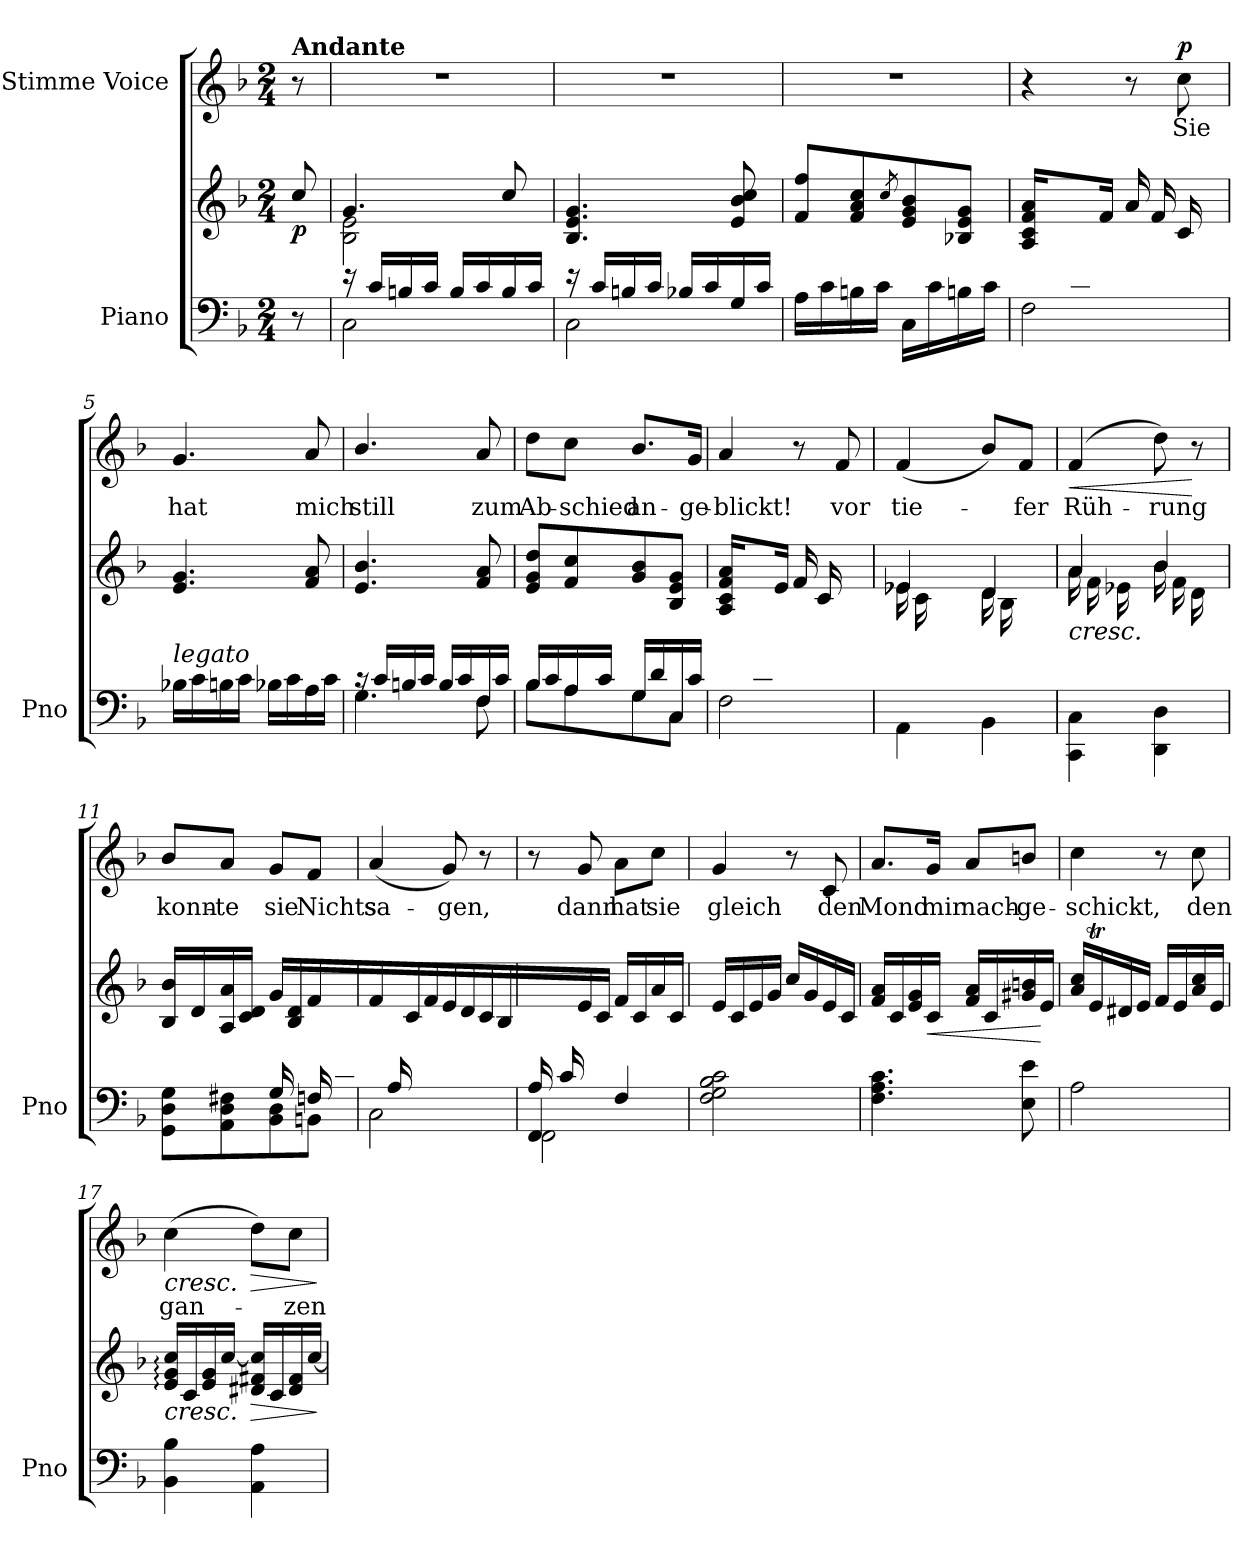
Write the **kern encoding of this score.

**kern	**kern	**dynam	**kern	**text	**dynam
*part2	*part2	*part2	*part1	*part1	*part1
*staff3	*staff2	*staff2/3	*staff1	*staff1	*staff1
*I"Piano	*	*	*I"Stimme Voice	*	*
*I'Pno	*	*	*	*	*
*clefF4	*clefG2	*	*clefG2	*	*
*k[b-]	*k[b-]	*	*k[b-]	*	*
*M2/4	*M2/4	*	*M2/4	*	*
=	=	=	=	=	=
!	!	!	!LO:TX:a:B:t=Andante	!	!
!	!	!LO:DY:b	!	!	!
8r	(>8cc/	p	8r	.	.
=1	=1	=1	=1	=1	=1
*^	*^	*	*	*	*
16r	2C\	4.g/	2B-\ 2e\	.	2r	.	.
16c/LL	.	.	.	.	.	.	.
16Bn/	.	.	.	.	.	.	.
16c/JJ	.	.	.	.	.	.	.
16B/LL	.	.	.	.	.	.	.
16c/	.	.	.	.	.	.	.
16B/	.	8cc/	.	.	.	.	.
16c/JJ	.	.	.	.	.	.	.
*	*	*v	*v	*	*	*	*
=2	=2	=2	=2	=2	=2	=2
16r	2C\	4.B-/ 4.e/ 4.g/	.	2r	.	.
16c/LL	.	.	.	.	.	.
16Bn/	.	.	.	.	.	.
16c/JJ	.	.	.	.	.	.
16B-X/LL	.	.	.	.	.	.
16c/	.	.	.	.	.	.
16G/	.	8e/ 8b-/ 8cc/	.	.	.	.
16c/JJ	.	.	.	.	.	.
*v	*v	*	*	*	*	*
=3	=3	=3	=3	=3	=3
16A\LL	8f/ 8ff/L	.	2r	.	.
16c\	.	.	.	.	.
16Bn\	8f/ 8a/ 8cc/	.	.	.	.
16c\JJ	.	.	.	.	.
.	8qcc/	.	.	.	.
16C\LL	8e/ 8g/ 8b-/	.	.	.	.
16c\	.	.	.	.	.
16Bn\	8B-X/ 8e/ 8g/J	.	.	.	.
16c\JJ	.	.	.	.	.
=4	=4	=4	=4	=4	=4
*^	*	*	*	*	*
16ryy	2F\	16A/ 16c/ 16f/ 16a/LL	.	4r	.	.
16A/	.	8ryy	.	.	.	.
16c/	.	.	.	.	.	.
4ryy	.	16f/JJ	.	.	.	.
.	.	16a/LL	.	8r	.	.
.	.	16f/	.	.	.	.
!	!	!	!	!	!LO:LY:b	!LO:DY:a
.	.	16c/	.	8cc\	Sie	p
16A/JJ)	.	16ryy	.	.	.	.
*v	*v	*	*	*	*	*
!!LO:LB:g=z
=5	=5	=5	=5	=5	=5
!LO:TX:a:i:t=legato	!	!	!	!	!
!	!	!	!	!LO:LY:b	!
16B-X\LL	4.e/ 4.g/	.	4.g/	hat	.
16c\	.	.	.	.	.
16Bn\	.	.	.	.	.
16c\JJ	.	.	.	.	.
16B-X\LL	.	.	.	.	.
16c\	.	.	.	.	.
!	!	!	!	!LO:LY:b	!
16A\	8f/ 8a/	.	8a/	mich	.
16c\JJ	.	.	.	.	.
=6	=6	=6	=6	=6	=6
*^	*	*	*	*	*
!	!	!	!	!	!LO:LY:b	!
16rc	4.G\	4.e/ 4.b-/	.	4.b-/	still	.
16c/LL	.	.	.	.	.	.
16Bn/	.	.	.	.	.	.
16c/JJ	.	.	.	.	.	.
16B/LL	.	.	.	.	.	.
16c/	.	.	.	.	.	.
!	!	!	!	!	!LO:LY:b	!
16F/	8F\	8f/ 8a/	.	8a/	zum	.
16c/JJ	.	.	.	.	.	.
=7	=7	=7	=7	=7	=7	=7
!	!	!	!	!	!LO:LY:b	!
16B-/LL	8B-\L	8e/ 8g/ 8dd/L	.	8dd\L	Ab-	.
16c/	.	.	.	.	.	.
!	!	!	!	!	!LO:LY:b	!
16A/	8A\	8f/ 8cc/	.	8cc\J	-schied	.
16c/JJ	.	.	.	.	.	.
!	!	!	!	!	!LO:LY:b	!
16G/LL	8G\	8g/ 8b-/	.	8.b-/L	an-	.
16d/	.	.	.	.	.	.
16C/	8C\J	8B-/ 8e/ 8g/J	.	.	.	.
!	!	!	!	!	!LO:LY:b	!
16c/JJ	.	.	.	16g/Jk	-ge-	.
=8	=8	=8	=8	=8	=8	=8
!	!	!	!	!	!LO:LY:b	!
16ryy	2F\	16A/ 16c/ 16f/ 16a/LL	.	4a/	-blickt!	.
16A/	.	8ryy	.	.	.	.
16c/	.	.	.	.	.	.
8.ryy	.	16e/JJ	.	.	.	.
.	.	16f/LL	.	8r	.	.
.	.	16c/	.	.	.	.
!	!	!	!	!	!LO:LY:b	!
16A/	.	8ryy	.	8f/	vor	.
16F/JJ	.	.	.	.	.	.
!!LO:LB:g=z
=9	=9	=9	=9	=9	=9	=9
*	*	*^	*	*	*	*
!	!	!	!	!	!	!LO:LY:b	!
8ryy	4AA\	16e-X\LL	4e-/	.	(<4f/	tie-	.
.	.	16c\	.	.	.	.	.
16F/	.	8ryy	.	.	.	.	.
16E-X/JJ	.	.	.	.	.	.	.
8ryy	4BB-\	16d\LL	4d/	.	8b-/L)	.	.
.	.	16B-\	.	.	.	.	.
!	!	!	!	!	!	!LO:LY:b	!
16F/	.	8ryy	.	.	8f/J	-fer	.
16D/JJ	.	.	.	.	.	.	.
=10	=10	=10	=10	=10	=10	=10	=10
!	!	!LO:TX:b:i:t=cresc.	!	!	!	!	!
!	!	!	!	!	!	!LO:LY:b	!LO:HP:b
8.ryy	4CC\ 4C\	16a\LL	4a/	.	(>4f/	Rüh-	<
.	.	16f\	.	.	.	.	.
.	.	16e-X\	.	.	.	.	.
16A/JJ	.	16ryy	.	.	.	.	.
!	!	!	!	!	!	!LO:LY:b	!
8.ryy	4DD\ 4D\	16b-\LL	4b-/	.	8dd\)	-rung	.
.	.	16f\	.	.	.	.	.
.	.	16d\	.	.	8r	.	[
16B-/JJ	.	16ryy	.	.	.	.	.
=11	=11	=11	=11	=11	=11	=11	=11
*	*^	*	*	*	*	*	*
!	!	!	!	!	!	!	!LO:LY:b	!
4..ryy	4ryy	8GG\ 8D\ 8G\L	16B-/ 16b-/LL	4rAyy	.	8b-/L	konn-	.
.	.	.	16d/	.	.	.	.	.
!	!	!	!	!	!	!	!LO:LY:b	!
.	.	8AA\ 8D\ 8F#X\	16A/ 16a/	.	.	8a/J	-te	.
.	.	.	16c/ 16d/JJ	.	.	.	.	.
!	!	!	!	!	!	!	!LO:LY:b	!
.	16G/	8BB-\ 8D\	16g/LL	16ryy	.	8g/L	sie	.
.	16ryy	.	16B-/ 16d/	16rcyy	.	.	.	.
!	!	!	!	!	!	!	!LO:LY:b	!
.	16Fn/	8BBn\J	16f/	16ryy	.	8f/J	Nichts	.
16G/ 16d/JJ	16ryy	.	16ryy	16reyy	.	.	.	.
*	*v	*v	*	*	*	*	*	*
=12	=12	=12	=12	=12	=12	=12	=12
!	!	!	!	!	!	!LO:LY:b	!
*	*	*v	*v	*	*	*	*
16ryy	2C\	16f/LL	.	(<4a/	sa-	.
16A/	.	16ryy	.	.	.	.
4.ryy	.	16c/	.	.	.	.
.	.	16f/JJ	.	.	.	.
!	!	!	!	!	!LO:LY:b	!
.	.	16e/LL	.	8g/)	-gen,	.
.	.	16d/	.	.	.	.
.	.	16c/	.	8r	.	.
.	.	16B-/JJ	.	.	.	.
!!LO:LB:g=z
=13	=13	=13	=13	=13	=13	=13
*	*^	*	*	*	*	*
16A/LL	4FF/	2FF\	8ryy	.	8r	.	.
16c/	.	.	.	.	.	.	.
!	!	!	!	!	!	!LO:LY:b	!
4.ryy	.	.	16e/	.	8g/	dann	.
.	.	.	16c/JJ	.	.	.	.
!	!	!	!	!	!	!LO:LY:b	!
.	4F/	.	16f/LL	.	8a\L	hat	.
.	.	.	16c/	.	.	.	.
!	!	!	!	!	!	!LO:LY:b	!
.	.	.	16a/	.	8cc\J	sie	.
.	.	.	16c/JJ	.	.	.	.
*v	*v	*v	*	*	*	*	*
=14	=14	=14	=14	=14	=14
!	!	!	!	!LO:LY:b	!
2F\ 2G\ 2B-\ 2c\	16e/LL	.	4g/	gleich	.
.	16c/	.	.	.	.
.	16e/	.	.	.	.
.	16g/JJ	.	.	.	.
.	16cc/LL	.	8r	.	.
.	16g/	.	.	.	.
!	!	!	!	!LO:LY:b	!
.	16e/	.	8c/	den	.
.	16c/JJ	.	.	.	.
=15	=15	=15	=15	=15	=15
!	!	!	!	!LO:LY:b	!
4.F\ 4.A\ 4.c\	16f/ 16a/LL	.	8.a/L	Mond	.
.	16c/	.	.	.	.
.	16e/ 16g/	.	.	.	.
!	!	!LO:HP:b	!	!LO:LY:b	!
.	16c/JJ	<	16g/Jk	mir	.
!	!	!	!	!LO:LY:b	!
.	16f/ 16a/LL	.	8a/L	nach-	.
.	16c/	.	.	.	.
!	!	!	!	!LO:LY:b	!
8E\ 8e\	16g#X/ 16bn/	.	8bn/J	-ge-	.
.	16e/JJ	[	.	.	.
=16	=16	=16	=16	=16	=16
!	!	!	!	!LO:LY:b	!
2A\	16a/ 16cc/LL	.	4cc\	-schickt,	.
.	16et/	.	.	.	.
.	16d#X/	.	.	.	.
.	16e/JJ	.	.	.	.
.	16f/LL	.	8r	.	.
.	16e/	.	.	.	.
!	!	!	!	!LO:LY:b	!
.	16a/ 16cc/	.	8cc\	den	.
.	16e/JJ	.	.	.	.
!!LO:PB:g=z
=17	=17	=17	=17	=17	=17
!	!LO:TX:b:i:t=cresc.	!	!	!	!
!	!	!	!	!LO:LY:b	!LO:HP:b
4BB-\ 4B-\	16e/: 16g/: 16cc/:LL	.	(>4cc\	gan-	<
.	16c/	.	.	.	.
.	16e/ 16g/	.	.	.	.
.	[16cc/JJ	.	.	.	.
!	!	!LO:HP:b	!	!	!LO:HP:b
4AA\ 4A\	16d#X/ 16f#X/ 16cc/]LL	>	8dd\L)	.	>
.	16c/	.	.	.	.
!	!	!	!	!LO:LY:b	!
.	16d#/ 16f#/	.	8cc\J	-zen	[
.	[16cc/JJ	.	.	.	.
.	.	]	.	.	]
=	=	=	=	=	=
*-	*-	*-	*-	*-	*-
